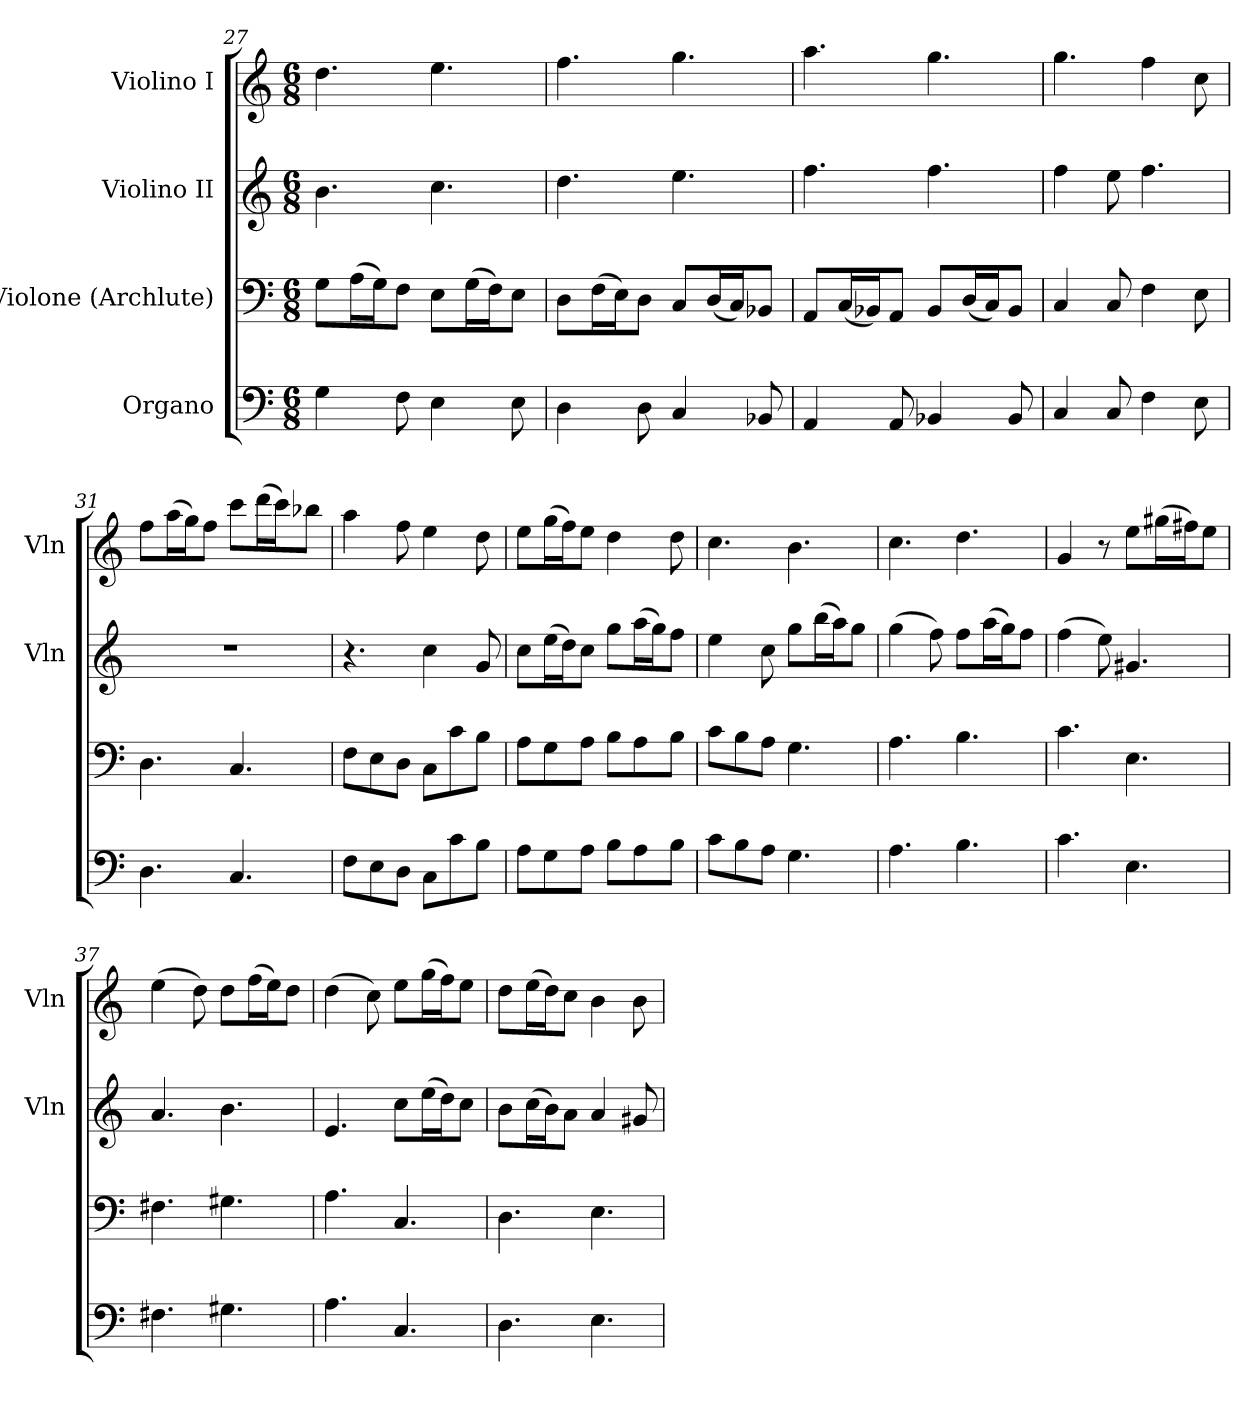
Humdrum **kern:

**kern	**kern	**kern	**kern
*part4	*part3	*part2	*part1
*staff4	*staff3	*staff2	*staff1
*I"Organo	*I"Violone (Archlute)	*I"Violino II	*I"Violino I
*	*	*I'Vln	*I'Vln
*clefF4	*clefF4	*clefG2	*clefG2
*k[]	*k[]	*k[]	*k[]
*M6/8	*M6/8	*M6/8	*M6/8
=27	=27	=27	=27
4G\	8G\L	4.b\	4.dd\
.	(16A\L	.	.
.	16G\J)	.	.
8F\	8F\J	.	.
4E\	8E\L	4.cc\	4.ee\
.	(16G\L	.	.
.	16F\J)	.	.
8E\	8E\J	.	.
=28	=28	=28	=28
4D\	8D\L	4.dd\	4.ff\
.	(16F\L	.	.
.	16E\J)	.	.
8D\	8D\J	.	.
4C/	8C/L	4.ee\	4.gg\
.	(16D/L	.	.
.	16C/J)	.	.
8BB-X/	8BB-X/J	.	.
=29	=29	=29	=29
4AA/	8AA/L	4.ff\	4.aa\
.	(16C/L	.	.
.	16BB-X/J)	.	.
8AA/	8AA/J	.	.
4BB-X/	8BB-/L	4.ff\	4.gg\
.	(16D/L	.	.
.	16C/J)	.	.
8BB-/	8BB-/J	.	.
=30	=30	=30	=30
4C/	4C/	4ff\	4.gg\
8C/	8C/	8ee\	.
4F\	4F\	4.ff\	4ff\
8E\	8E\	.	8cc\
=31	=31	=31	=31
4.D\	4.D\	2.r	8ff\L
.	.	.	(16aa\L
.	.	.	16gg\J)
.	.	.	8ff\J
4.C/	4.C/	.	8ccc\L
.	.	.	(16ddd\L
.	.	.	16ccc\J)
.	.	.	8bb-X\J
=32	=32	=32	=32
8F\L	8F\L	4.r	4aa\
8E\	8E\	.	.
8D\J	8D\J	.	8ff\
8C\L	8C\L	4cc\	4ee\
8c\	8c\	.	.
8B\J	8B\J	8g/	8dd\
=33	=33	=33	=33
8A\L	8A\L	8cc\L	8ee\L
8G\	8G\	(16ee\L	(16gg\L
.	.	16dd\J)	16ff\J)
8A\J	8A\J	8cc\J	8ee\J
8B\L	8B\L	8gg\L	4dd\
8A\	8A\	(16aa\L	.
.	.	16gg\J)	.
8B\J	8B\J	8ff\J	8dd\
=34	=34	=34	=34
8c\L	8c\L	4ee\	4.cc\
8B\	8B\	.	.
8A\J	8A\J	8cc\	.
4.G\	4.G\	8gg\L	4.b\
.	.	(16bb\L	.
.	.	16aa\J)	.
.	.	8gg\J	.
=35	=35	=35	=35
4.A\	4.A\	(4gg\	4.cc\
.	.	8ff\)	.
4.B\	4.B\	8ff\L	4.dd\
.	.	(16aa\L	.
.	.	16gg\J)	.
.	.	8ff\J	.
=36	=36	=36	=36
4.c\	4.c\	(4ff\	4g/
.	.	8ee\)	8r
4.E\	4.E\	4.g#X/	8ee\L
.	.	.	(16gg#X\L
.	.	.	16ff#X\J)
.	.	.	8ee\J
=37	=37	=37	=37
4.F#X\	4.F#X\	4.a/	(4ee\
.	.	.	8dd\)
4.G#X\	4.G#X\	4.b\	8dd\L
.	.	.	(16ff\L
.	.	.	16ee\J)
.	.	.	8dd\J
=38	=38	=38	=38
4.A\	4.A\	4.e/	(4dd\
.	.	.	8cc\)
4.C/	4.C/	8cc\L	8ee\L
.	.	(16ee\L	(16gg\L
.	.	16dd\J)	16ff\J)
.	.	8cc\J	8ee\J
=39	=39	=39	=39
4.D\	4.D\	8b\L	8dd\L
.	.	(16cc\L	(16ee\L
.	.	16b\J)	16dd\J)
.	.	8a\J	8cc\J
4.E\	4.E\	4a/	4b\
.	.	8g#X/	8b\
=	=	=	=
*-	*-	*-	*-
